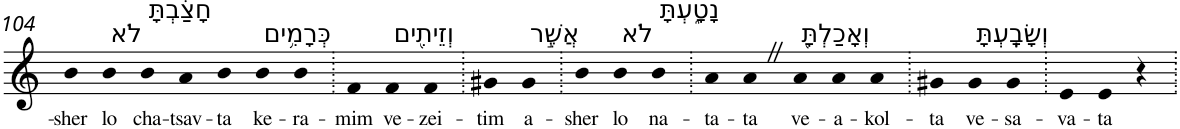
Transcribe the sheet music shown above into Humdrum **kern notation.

**kern	**text
*part1	*part1
*staff1	*staff1
*I"Piano	*
*I'Pno	*
!!LO:PB:g=z
*clefG2	*
*k[]	*
=104	=104
!	!LO:LY:b
4b	-sher
!LO:TX:a:t=לֹא	!
!	!LO:LY:b
4b	lo
!LO:TX:a:t=חָצַ֔בְתָּ	!
!	!LO:LY:b
4b	cha-
!	!LO:LY:b
4a	-tsav-
!	!LO:LY:b
4b	-ta
!LO:TX:a:t=כְּרָמִ֥ים	!
!	!LO:LY:b
4b	ke-
!	!LO:LY:b
4b	-ra-
=105.	=105.
!	!LO:LY:b
4f	-mim
!LO:TX:a:t=וְזֵיתִ֖ים	!
!	!LO:LY:b
4f	ve-
!	!LO:LY:b
4f	-zei-
=106.	=106.
!	!LO:LY:b
4g#X	-tim
!LO:TX:a:t=אֲשֶׁ֣ר	!
!	!LO:LY:b
4g#	a-
=107.	=107.
!	!LO:LY:b
4b	-sher
!LO:TX:a:t=לֹא	!
!	!LO:LY:b
4b	lo
!LO:TX:a:t=נָטָ֑עְתָּ	!
!	!LO:LY:b
4b	na-
=108.	=108.
!	!LO:LY:b
4a	-ta-
!	!LO:LY:b
4aZ	-ta
!LO:TX:a:t=וְאָכַלְתָּ֖	!
!	!LO:LY:b
4a	ve-
!	!LO:LY:b
4a	-a-
!	!LO:LY:b
4a	-kol-
=109.	=109.
!	!LO:LY:b
4g#X	-ta
!LO:TX:a:t=וְשָׂבָֽעְתָּ	!
!	!LO:LY:b
4g#	ve-
!	!LO:LY:b
4g#	-sa-
=110.	=110.
!	!LO:LY:b
4e	-va-
!	!LO:LY:b
4e	-ta
4r	.
=.	=.
*-	*-
